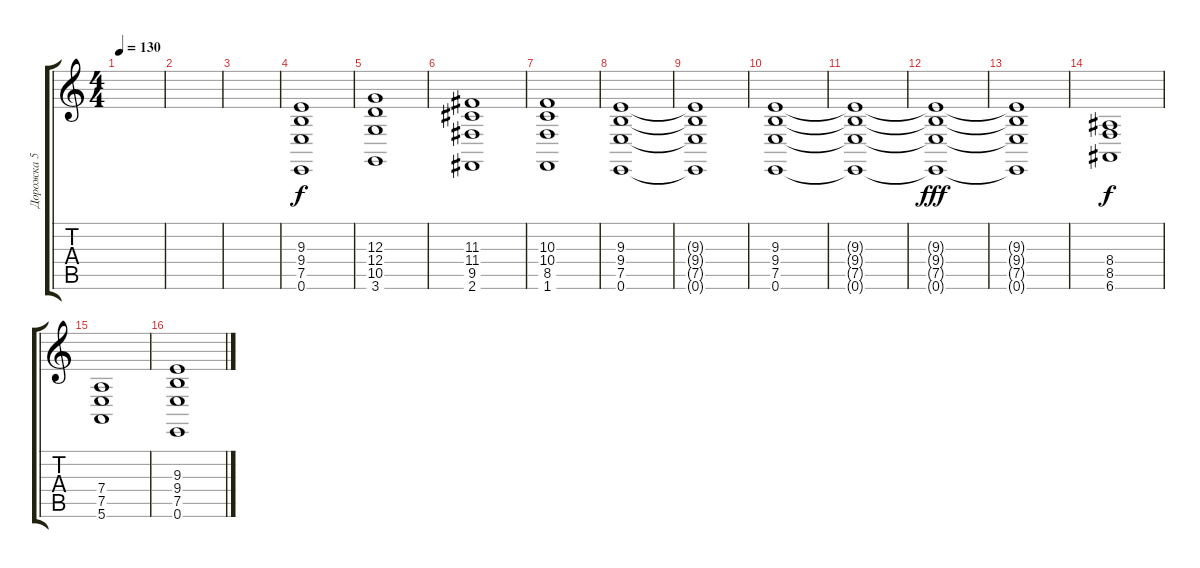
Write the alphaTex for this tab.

\track ("Дорожка 5" "Дорожка 5") {instrument stringensemble1}
\staff {score tabs}
\tuning (E4 B3 G3 D3 A2 E2) {hide}
\ts (4 4)
\tempo 130
\clef g2
\ks c
|
|
|
(9.3 9.4 7.5 0.6).1 |
(12.3 12.4 10.5 3.6).1 |
(11.3 11.4 9.5 2.6).1 |
(10.3 10.4 8.5 1.6).1 |
(9.3 9.4 7.5 0.6).1 |
(9.3{t} 9.4{t} 7.5{t} 0.6{t}).1 |
(9.3 9.4 7.5 0.6).1{dy f} |
(9.3{t} 9.4{t} 7.5{t} 0.6{t}).1 |
(9.3{t} 9.4{t} 7.5{t} 0.6{t}).1{dy fff} |
(9.3{t} 9.4{t} 7.5{t} 0.6{t}).1 |
(8.4 8.5 6.6).1{dy f} |
(7.4 7.5 5.6).1 |
(9.3 9.4 7.5 0.6).1
